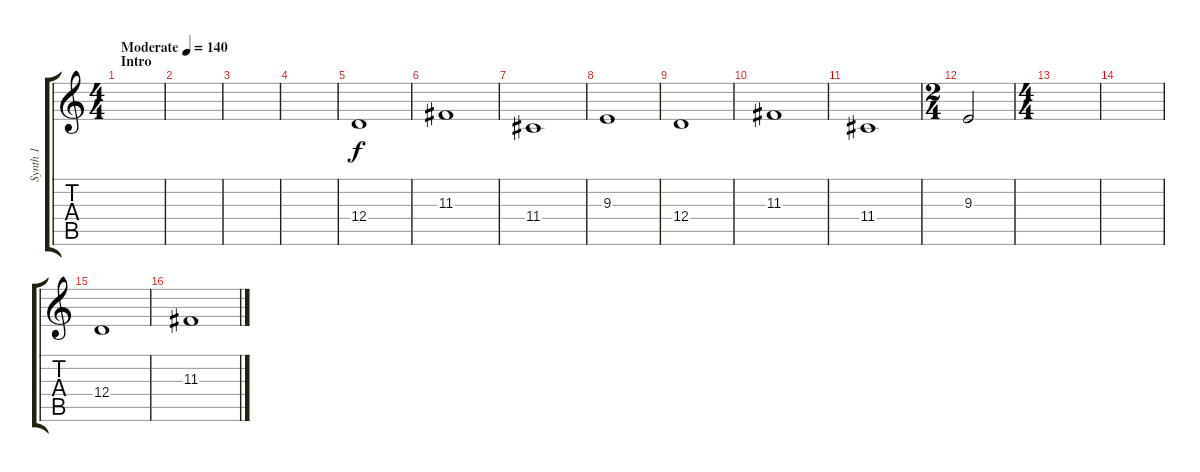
\track ("Synth 1" "Synth 1") {instrument pad7halo}
\staff {score tabs}
\tuning (E4 B3 G3 D3 A2 E2) {hide}
\ts (4 4)
\section ("" "Intro")
\tempo (140 "Moderate")
\clef g2
\ks c
|
|
|
|
12.4.1 |
11.3.1 |
11.4.1 |
9.3.1 |
12.4.1 |
11.3.1 |
11.4.1 |
\ts (2 4)
9.3.2 |
\ts (4 4)
|
|
12.4.1 |
11.3.1
